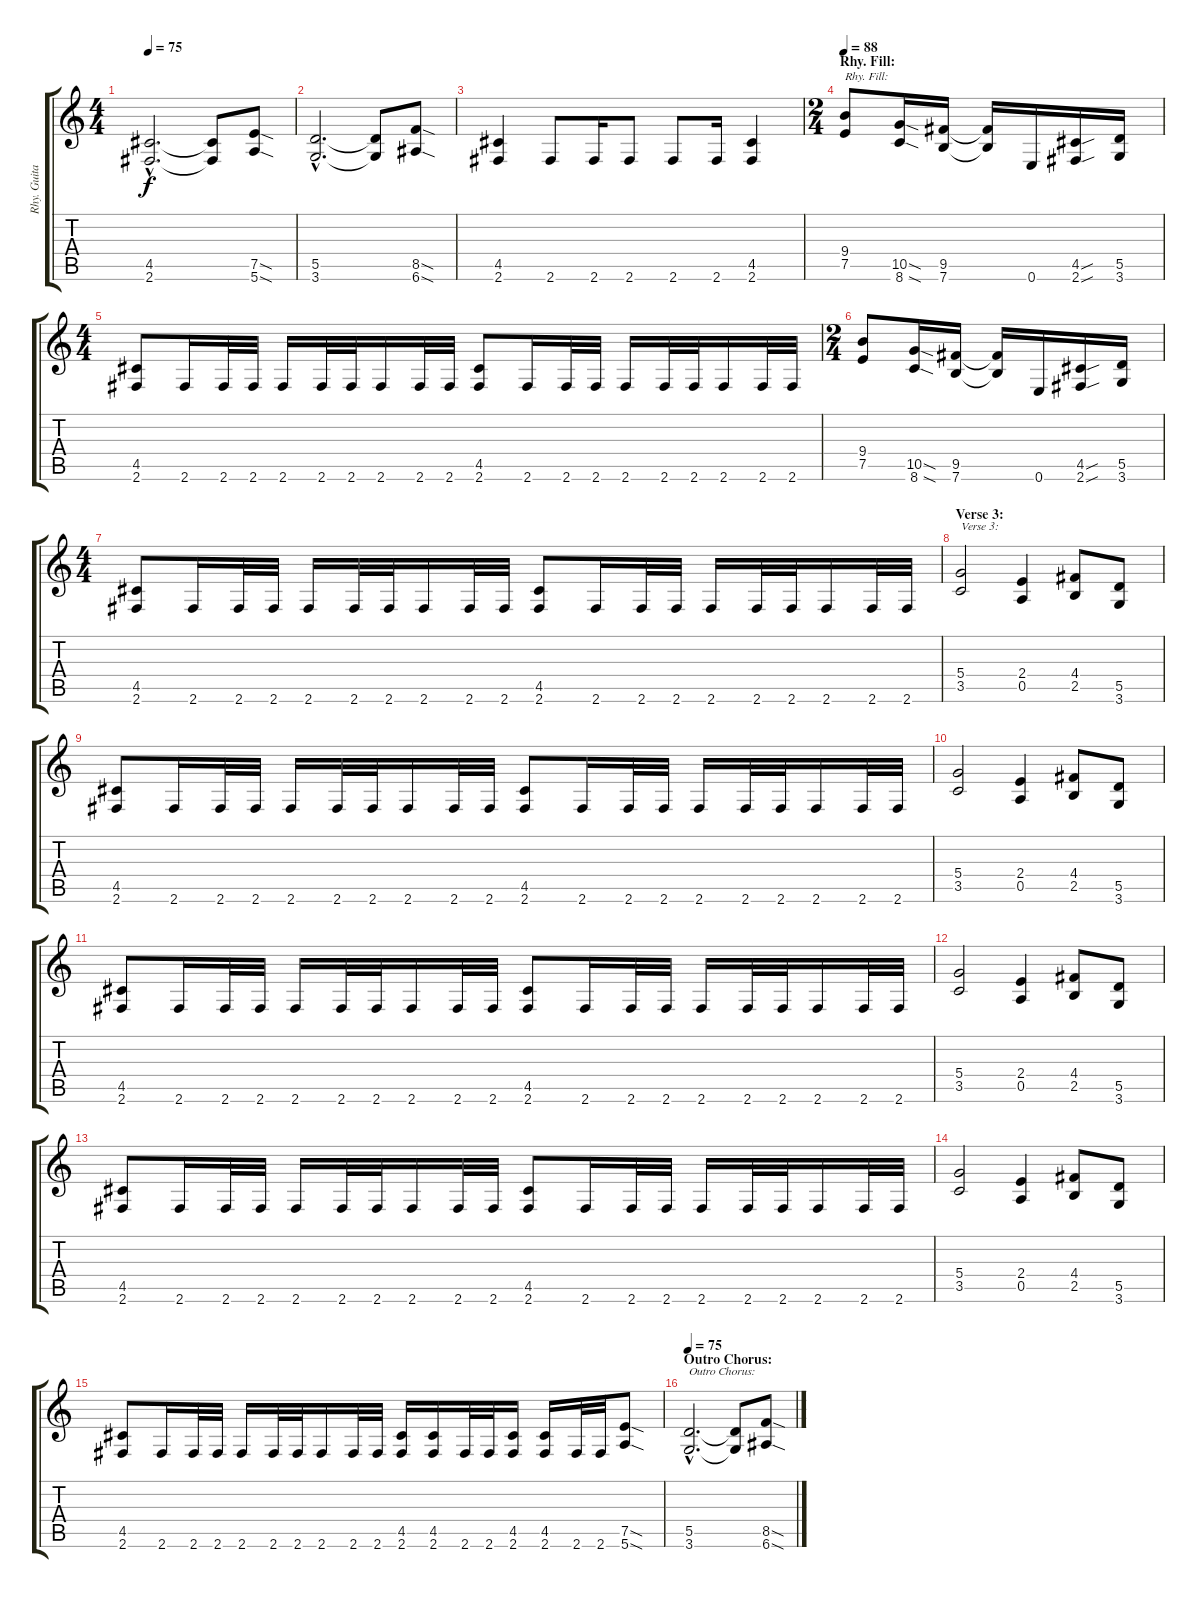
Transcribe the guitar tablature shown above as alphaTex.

\track ("Rhy. Guitar 1" "Rhy. Guita") {instrument distortionguitar}
\staff {score tabs}
\tuning (E4 B3 G3 D3 A2 E2) {hide}
\ts (4 4)
\tempo 75
\clef g2
\ks c
(4.5{hac} 2.6{hac}).2{d dy f} (4.5{t} 2.6{t}).8 (7.5{sod} 5.6{sod}).8 |
(5.5{hac} 3.6{hac}).2{d} (5.5{t} 3.6{t}).8 (8.5{sod} 6.6{sod}).8 |
(4.5 2.6).4 2.6.8 2.6.16 2.6.8 2.6.8 2.6.16 (4.5 2.6).4 |
\ts (2 4)
\section ("" "Rhy. Fill:")
\tempo 88
(9.4 7.5).8{txt "Rhy. Fill:"} (10.5{sod} 8.6{sod}).16 (9.5 7.6).16 (9.5{t} 7.6{t}).16 0.6.16 (4.5{sou} 2.6{sou}).16 (5.5 3.6).16 |
\ts (4 4)
(4.5 2.6).8 2.6.16 2.6.32 2.6.32 2.6.16 2.6.32 2.6.32 2.6.16 2.6.32 2.6.32 (4.5 2.6).8 2.6.16 2.6.32 2.6.32 2.6.16 2.6.32 2.6.32 2.6.16 2.6.32 2.6.32 |
\ts (2 4)
(9.4 7.5).8 (10.5{sod} 8.6{sod}).16 (9.5 7.6).16 (9.5{t} 7.6{t}).16 0.6.16 (4.5{sou} 2.6{sou}).16 (5.5 3.6).16 |
\ts (4 4)
(4.5 2.6).8 2.6.16 2.6.32 2.6.32 2.6.16 2.6.32 2.6.32 2.6.16 2.6.32 2.6.32 (4.5 2.6).8 2.6.16 2.6.32 2.6.32 2.6.16 2.6.32 2.6.32 2.6.16 2.6.32 2.6.32 |
\section ("" "Verse 3:")
(5.4 3.5).2{txt "Verse 3:"} (2.4 0.5).4 (4.4 2.5).8 (5.5 3.6).8 |
(4.5 2.6).8 2.6.16 2.6.32 2.6.32 2.6.16 2.6.32 2.6.32 2.6.16 2.6.32 2.6.32 (4.5 2.6).8 2.6.16 2.6.32 2.6.32 2.6.16 2.6.32 2.6.32 2.6.16 2.6.32 2.6.32 |
(5.4 3.5).2 (2.4 0.5).4 (4.4 2.5).8 (5.5 3.6).8 |
(4.5 2.6).8 2.6.16 2.6.32 2.6.32 2.6.16 2.6.32 2.6.32 2.6.16 2.6.32 2.6.32 (4.5 2.6).8 2.6.16 2.6.32 2.6.32 2.6.16 2.6.32 2.6.32 2.6.16 2.6.32 2.6.32 |
(5.4 3.5).2 (2.4 0.5).4 (4.4 2.5).8 (5.5 3.6).8 |
(4.5 2.6).8 2.6.16 2.6.32 2.6.32 2.6.16 2.6.32 2.6.32 2.6.16 2.6.32 2.6.32 (4.5 2.6).8 2.6.16 2.6.32 2.6.32 2.6.16 2.6.32 2.6.32 2.6.16 2.6.32 2.6.32 |
(5.4 3.5).2 (2.4 0.5).4 (4.4 2.5).8 (5.5 3.6).8 |
(4.5 2.6).8 2.6.16 2.6.32 2.6.32 2.6.16 2.6.32 2.6.32 2.6.16 2.6.32 2.6.32 (4.5 2.6).16 (4.5 2.6).16 2.6.32 2.6.32 (4.5 2.6).16 (4.5 2.6).16 2.6.32 2.6.32 (7.5{sod} 5.6{sod}).8 |
\section ("" "Outro Chorus:")
\tempo 75
(5.5{hac} 3.6{hac}).2{d txt "Outro Chorus:"} (5.5{t} 3.6{t}).8 (8.5{sod} 6.6{sod}).8
